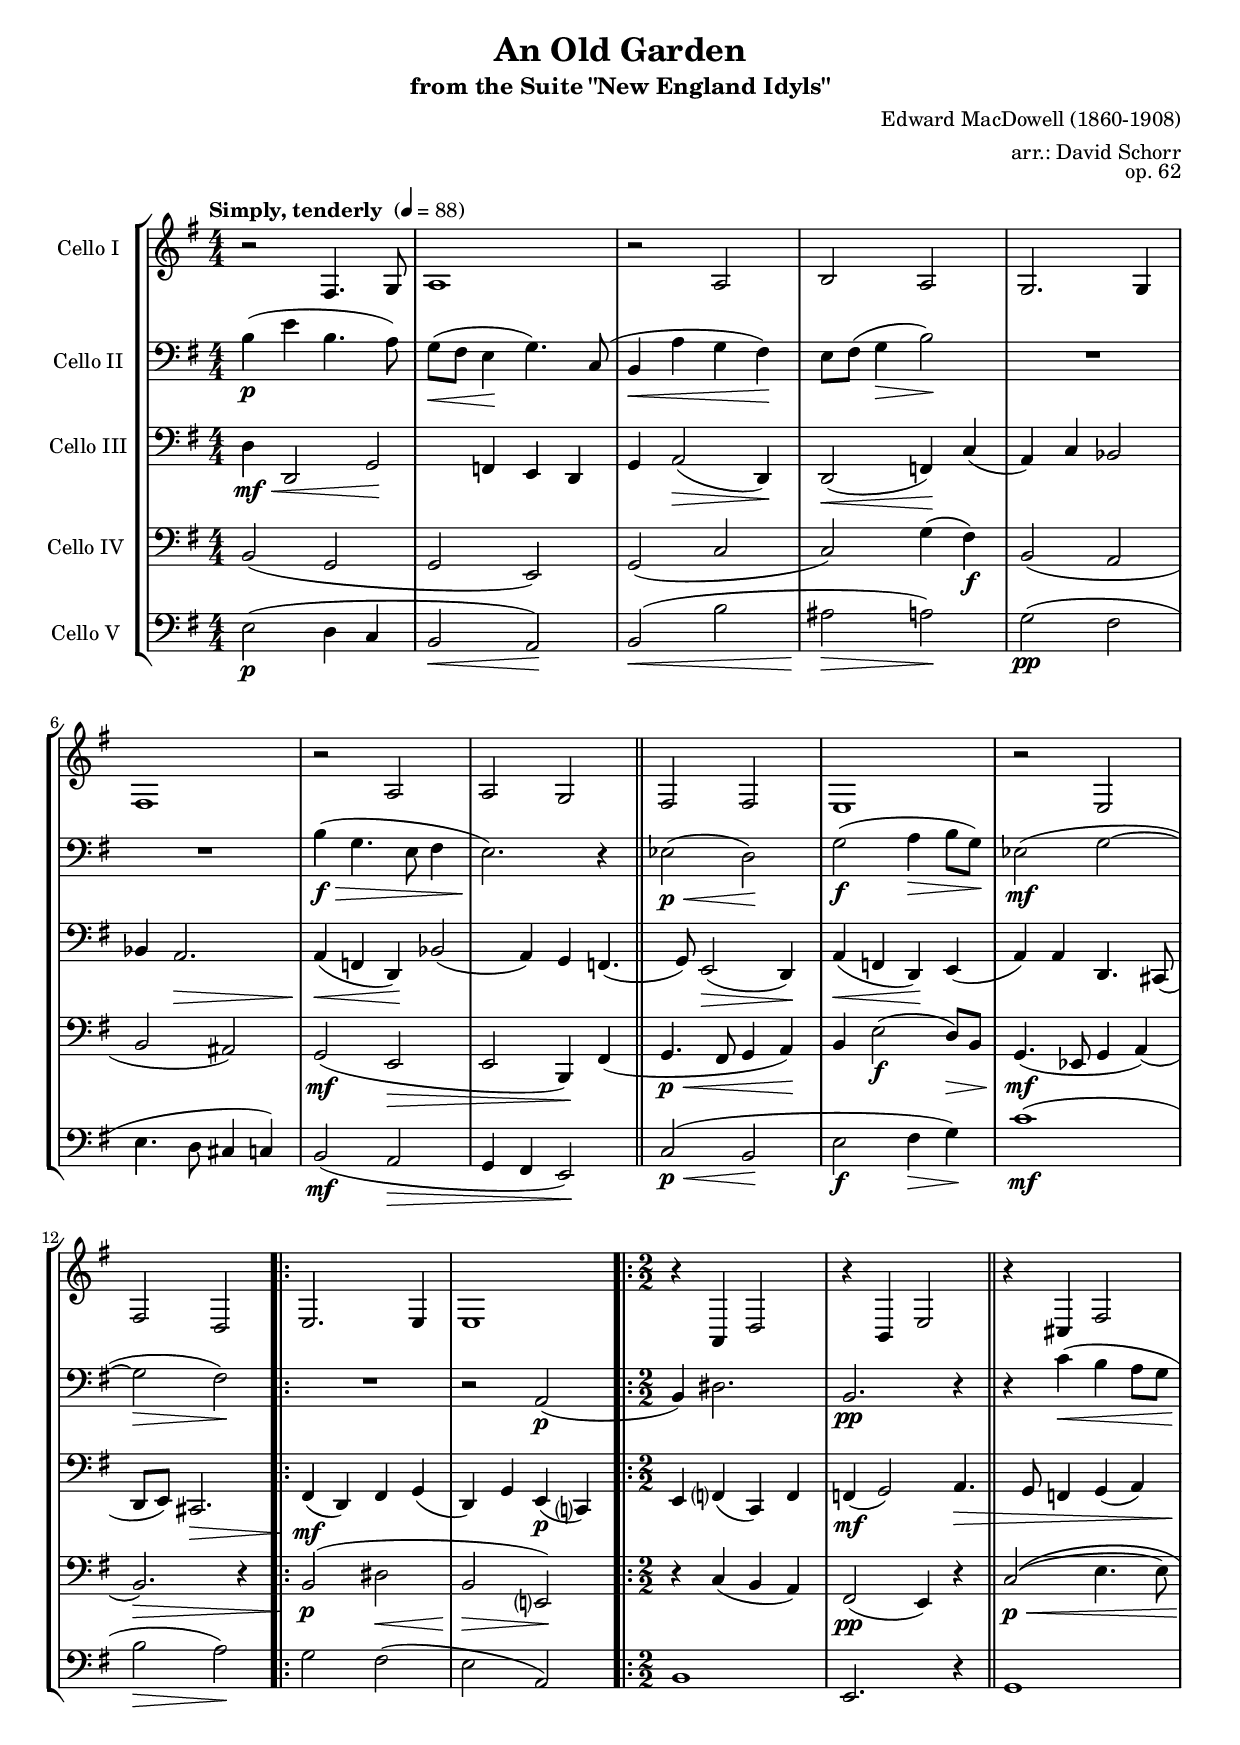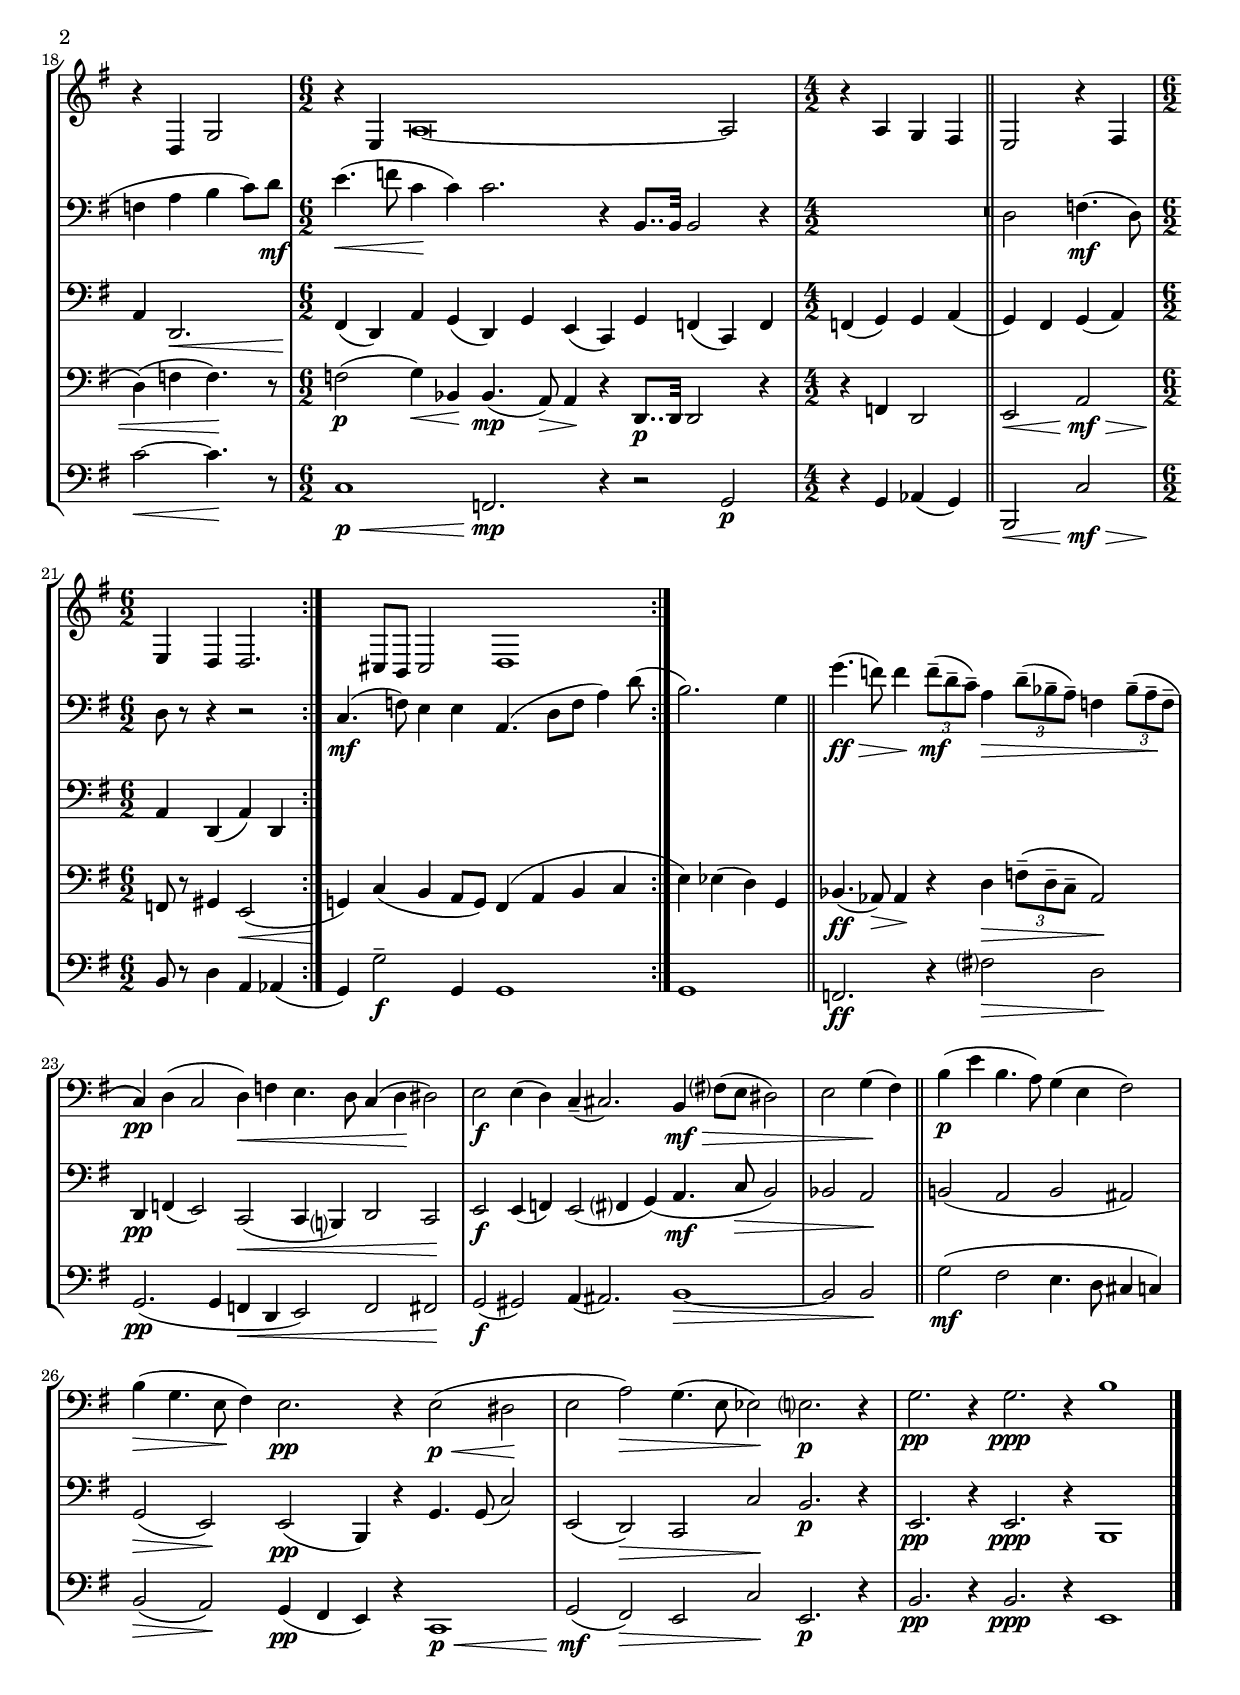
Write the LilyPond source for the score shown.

\version "2.12.3"
\include "deutsch.ly"

#(set-global-staff-size 18)

\header {
  title = "An Old Garden"
  subtitle = "from the Suite \"New England Idyls\""
  composer = "Edward MacDowell (1860-1908)"
  arranger = "arr.: David Schorr"
  opus = "op. 62"
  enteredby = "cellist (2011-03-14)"
}

voiceconsts = {
 \key c \major
 \time 4/4
% \clef "treble"
 \clef "bass"
 \numericTimeSignature
 \compressFullBarRests
 \tempo "Simply, tenderly " 4=88
}

accel = \markup \italic \bold "accel."

%midilow = "harpsichord"
midihi = "clarinet"
%midilow = "accordion"
midilow = "bassoon"

\include "v1.ily"
vb = \relative c'' {
   \voiceconsts

   e4(\p a e4. d8)
   c(\< h a4\! c4.) f,8(
   e4\< d' c h)\!
   a8 h( c4\> e2\!)
   R1*2

   e4(\f\> c4. a8 h4
   a2.)\! r4 \bar "||"
   as2(\p\< g)\!
   c(\f d4\> e8 c)\!
   as2(\mf c~
   c\> h\!)

   R1*1
   r2 d,(\p
   e4) gis2.
   e\pp r4 \bar "||"
   r f'(\< e d8 c
   b4\! d e f8) g\mf

   a4.(\< b8 f4\! f)
   f2. r4
   e,8.. e32 e2 r4
   R1*1 \bar "||"
   g2 b4.(\mf g8)
   g r r4 r2

   f4.(\mf b8) a4 a
   d,4.( g8 b d4) g8(
   e2.) c4 \bar "||"
   c'4.(\ff\> b8) b4\! \times 2/3 { b8--(\mf g-- f--) }
   d4\> \times 2/3 { g8--( es-- d--) } b4  \times 2/3 { es8--\( d--\! b-- }

   f4\)\pp g( f2
   g4)\< b a4. g8
   f4( g\! gis2)
   a\f a4( g)
   f--( fis2.)
   e4\mf\> h'?8( a gis2)

   a c4(\! h) \bar "||"
   e(\p a e4. d8)
   c4( a h2)
   e4(\> c4. a8\! h4)
   a2.\pp r4
   a2(\p\< gis\!

   a d)\>
   c4.( a8 as2)\!
   a?2.\p r4
   c2.\pp r4
   c2.\ppp r4
   e1 \bar "|."
}

\include "v3.ily"
vd = \relative c' {
   \voiceconsts

   e2( c
   c a)
   c( f
   f) c'4( h)\f
   e,2( d
   e dis)

   c(\mf a\>
   a e4\!) h'( \bar "||"
   c4.\p\< h8 c4 d\!)
   e a2(\f g8)\> e
   c4.\!\mf( as8 c4 d)(

   e2.)\>\! r4
   e2(\p gis\<
   e\!\> a,?\!)
   r4 f'( e d)
   h2(\pp a4) r \bar "||"

   f'2\((\p\< a4. a8)
   g4\)( b4 b4.\!) r8
   b2(\p c4)\< es,\!
   es4.(\mp d8\>) d4\! r
   g,8..\p g32 g2 r4
   r b g2 \bar "||"

   a\< d\!\mf\>
   b8\! r cis4 a2(\<
   c4\!) f( e d8 c)
   b4( d e f
   a) as( g) c, \bar "||"

   es4.(\ff des8)\> des4\! r
   g\> \times 2/3 { b8--\( g-- f-- } des2\)\!
   g,4\pp b( a2)
   f(\< f4 e?)

   g2 f\!
   a\f a4( b)
   a2( h?4 c)(
   d4.\mf f8\> e2)
   es d\! \bar "||"

   e( d
   e dis)
   c(\> a\!)
   a(\pp e4) r
   c'4. c8( f2)

   a,( g)\>
   f f'\!
   e2.\p r4
   a,2.\pp r4
   a2.\ppp r4
   e1 \bar "|."
}

ve = \relative c'' {
   \voiceconsts

   a2(\p g4 f
   e2\< d\!)
   e(\< e'
   dis\!\> d\!)
   c(\pp h
   a4. g8 fis4 f)

   e2(\mf d\>
   c4 h a2\!) \bar "||"
   f'(\p\< e\!
   a\f h4\> c\!)
   f1(\mf
   e2\> d\!)
   c h(

   a d,)
   e1
   a,2. r4 \bar "||"
   c1
   f'2~\< f4.\! r8
   f,1\p\< b,2.\!\mp r4

   r2 c\p
   r4 c des( c) \bar "||"
   e,2\< f'\!\mf\>
   e8\! r g4 d des(
   c) c'2--\f c,4
   c1

   c \bar "||"
   b2.\ff r4
   h'?2\> g\!
   c,2.(\pp c4
   b\< g a2)
   b h\!
   c(\f cis)

   d4( dis2.)
   e1~\>
   e2 e\! \bar "||"
   c'(\mf h
   a4. g8 fis4 f)
   e2(\> d)\!

   c4(\pp h a) r
   f1\p\<
   c'2\!(\mf h)\>
   a f'\!

   a,2.\p r4
   e'2.\pp r4
   e2.\ppp r4
   a,1 \bar "|."
}


\book {
  \score {
    \new StaffGroup <<
      \new Staff {
	\set Staff.midiInstrument = \midilow
	\set Staff.instrumentName = #"Cello I"
	\transpose c g,, { \va }
      }

      \new Staff {
	\set Staff.midiInstrument = \midilow
	\set Staff.instrumentName = #"Cello II"
	\transpose c g,, { \vb }
      }

      \new Staff {
	\set Staff.midiInstrument = \midilow
	\set Staff.instrumentName = #"Cello III"
	\transpose c g,, { \vc }
      }

      \new Staff {
	\set Staff.midiInstrument = \midilow
	\set Staff.instrumentName = #"Cello IV "
	\transpose c g,, { \vd }
      }

      \new Staff {
	\set Staff.midiInstrument = \midilow
	\set Staff.instrumentName = #"Cello V "
	\transpose c g,, { \ve }
      }
    >>

    \layout {}

    \midi {
      \context {
	\Score
	tempoWholesPerMinute = #(ly:make-moment 88 4)
      }
    }
  }
}
